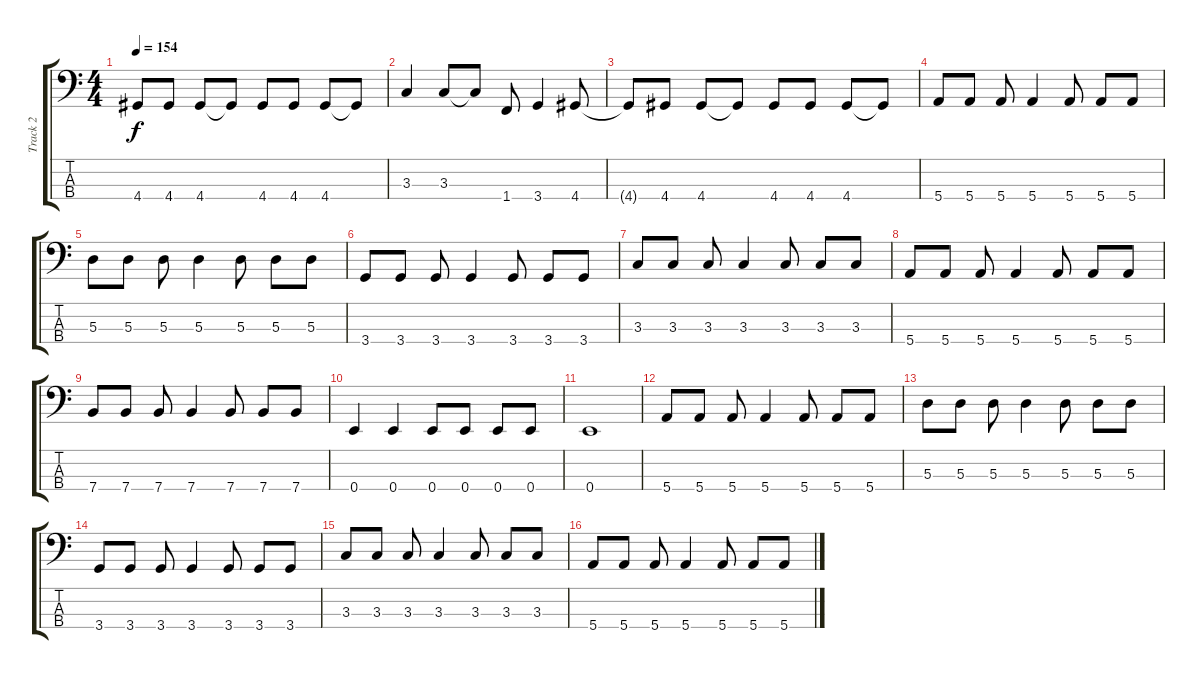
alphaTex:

\track ("Track 2" "Track 2") {instrument electricbassfinger}
\staff {score tabs}
\tuning (G2 D2 A1 E1) {hide}
\ts (4 4)
\tempo 154
\clef f4
\ks c
4.4{t}.8{dy f} 4.4.8 4.4.8 4.4{t}.8 4.4.8 4.4.8 4.4.8 4.4{t}.8 |
3.3.4 3.3.8 3.3{t}.8 1.4.8 3.4.4 4.4.8 |
4.4{t}.8 4.4.8 4.4.8 4.4{t}.8 4.4.8 4.4.8 4.4.8 4.4{t}.8 |
5.4.8 5.4.8 5.4.8 5.4.4 5.4.8 5.4.8 5.4.8 |
5.3.8 5.3.8 5.3.8 5.3.4 5.3.8 5.3.8 5.3.8 |
3.4.8 3.4.8 3.4.8 3.4.4 3.4.8 3.4.8 3.4.8 |
3.3.8 3.3.8 3.3.8 3.3.4 3.3.8 3.3.8 3.3.8 |
5.4.8 5.4.8 5.4.8 5.4.4 5.4.8 5.4.8 5.4.8 |
7.4.8 7.4.8 7.4.8 7.4.4 7.4.8 7.4.8 7.4.8 |
0.4.4 0.4.4 0.4.8 0.4.8 0.4.8 0.4.8 |
0.4.1 |
5.4.8 5.4.8 5.4.8 5.4.4 5.4.8 5.4.8 5.4.8 |
5.3.8 5.3.8 5.3.8 5.3.4 5.3.8 5.3.8 5.3.8 |
3.4.8 3.4.8 3.4.8 3.4.4 3.4.8 3.4.8 3.4.8 |
3.3.8 3.3.8 3.3.8 3.3.4 3.3.8 3.3.8 3.3.8 |
5.4.8 5.4.8 5.4.8 5.4.4 5.4.8 5.4.8 5.4.8
